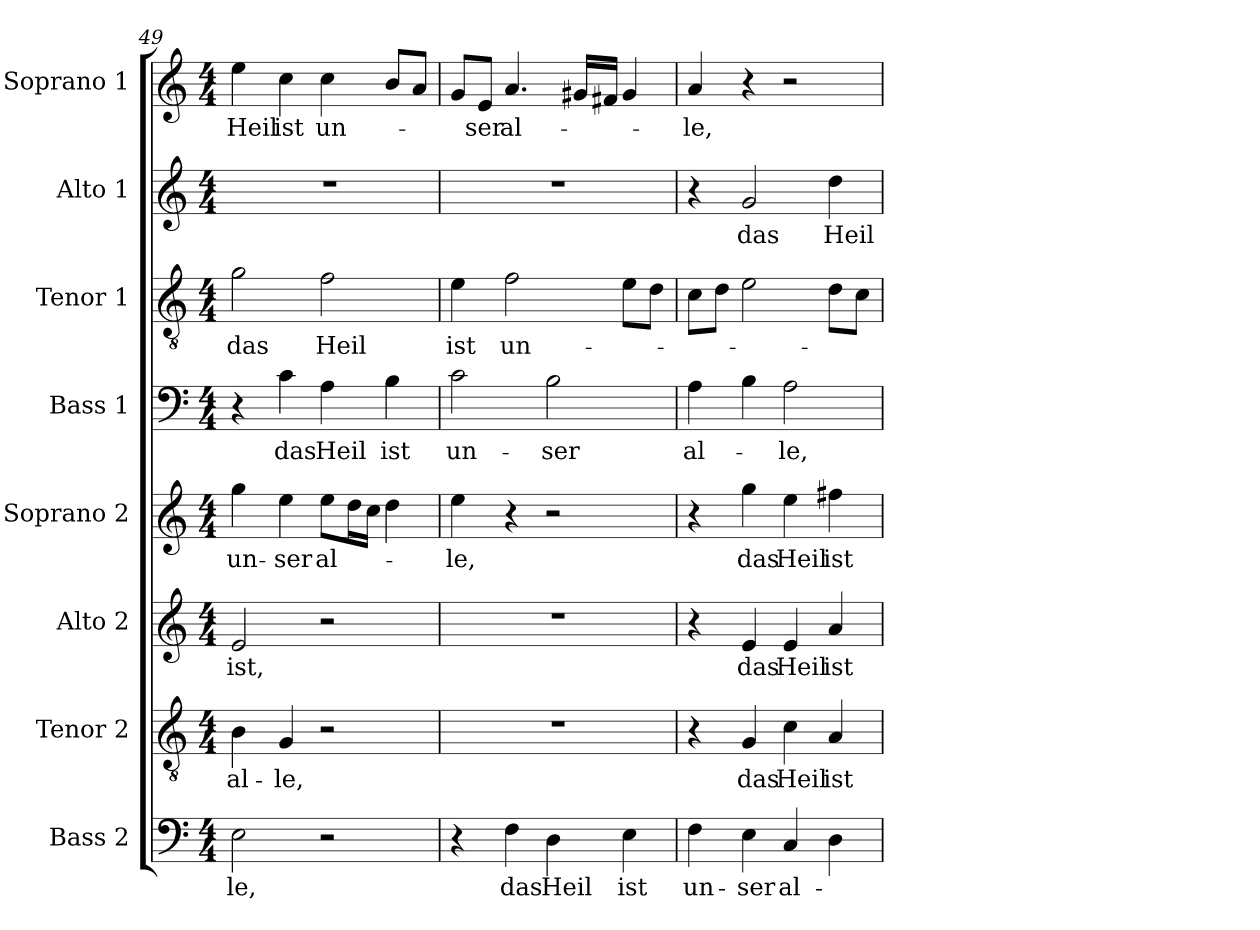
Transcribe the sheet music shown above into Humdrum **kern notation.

**kern	**text	**kern	**text	**kern	**text	**kern	**text	**kern	**text	**kern	**text	**kern	**text	**kern	**text
*part8	*part8	*part7	*part7	*part6	*part6	*part5	*part5	*part4	*part4	*part3	*part3	*part2	*part2	*part1	*part1
*staff8	*staff8	*staff7	*staff7	*staff6	*staff6	*staff5	*staff5	*staff4	*staff4	*staff3	*staff3	*staff2	*staff2	*staff1	*staff1
*I"Bass 2	*	*I"Tenor 2	*	*I"Alto 2	*	*I"Soprano 2	*	*I"Bass 1	*	*I"Tenor 1	*	*I"Alto 1	*	*I"Soprano 1	*
*I'B2	*	*I'T2	*	*I'A2	*	*I'S2	*	*I'B1	*	*I'T1	*	*I'A1	*	*I'S1	*
!!LO:LB:g=z
*clefF4	*	*clefGv2	*	*clefG2	*	*clefG2	*	*clefF4	*	*clefGv2	*	*clefG2	*	*clefG2	*
*	*	*ITrd7c12	*	*	*	*	*	*	*	*ITrd7c12	*	*	*	*	*
*k[]	*	*k[]	*	*k[]	*	*k[]	*	*k[]	*	*k[]	*	*k[]	*	*k[]	*
*C:	*	*C:	*	*C:	*	*C:	*	*C:	*	*C:	*	*C:	*	*C:	*
*M4/4	*	*M4/4	*	*M4/4	*	*M4/4	*	*M4/4	*	*M4/4	*	*M4/4	*	*M4/4	*
=49	=49	=49	=49	=49	=49	=49	=49	=49	=49	=49	=49	=49	=49	=49	=49
!	!LO:LY:b:color=#000000	!	!	!	!	!	!	!	!	!	!	!	!	!	!
!	!	!	!LO:LY:b:color=#000000	!	!	!	!	!	!	!	!	!	!	!	!
!	!	!	!	!	!LO:LY:b:color=#000000	!	!	!	!	!	!	!	!	!	!
!	!	!	!	!	!	!	!LO:LY:b:color=#000000	!	!	!	!	!	!	!	!
!	!	!	!	!	!	!	!	!	!	!	!LO:LY:b:color=#000000	!	!	!	!
!	!	!	!	!	!	!	!	!	!	!	!	!	!	!	!LO:LY:b:color=#000000
2Ei\	-le,	4BBi\	al-	2ei/	ist,	4ggi\	un-	4r	.	2Gi\	das	1r	.	4eei\	Heil
!	!	!	!LO:LY:b:color=#000000	!	!	!	!	!	!	!	!	!	!	!	!
!	!	!	!	!	!	!	!LO:LY:b:color=#000000	!	!	!	!	!	!	!	!
!	!	!	!	!	!	!	!	!	!LO:LY:b:color=#000000	!	!	!	!	!	!
!	!	!	!	!	!	!	!	!	!	!	!	!	!	!	!LO:LY:b:color=#000000
.	.	4GGi/	-le,	.	.	4eei\	-ser	4ci\	das	.	.	.	.	4cci\	ist
!	!	!	!	!	!	!	!LO:LY:b:color=#000000	!	!	!	!	!	!	!	!
!	!	!	!	!	!	!	!	!	!LO:LY:b:color=#000000	!	!	!	!	!	!
!	!	!	!	!	!	!	!	!	!	!	!LO:LY:b:color=#000000	!	!	!	!
!	!	!	!	!	!	!	!	!	!	!	!	!	!	!	!LO:LY:b:color=#000000
2r	.	2r	.	2r	.	8eei\L	al-	4Ai\	Heil	2Fi\	Heil	.	.	4cci\	un-
.	.	.	.	.	.	16ddi\L	.	.	.	.	.	.	.	.	.
.	.	.	.	.	.	16cci\JJ	.	.	.	.	.	.	.	.	.
!	!	!	!	!	!	!	!	!	!LO:LY:b:color=#000000	!	!	!	!	!	!
.	.	.	.	.	.	4ddi\	.	4Bi\	ist	.	.	.	.	8bi/L	.
.	.	.	.	.	.	.	.	.	.	.	.	.	.	8ai/J	.
=50	=50	=50	=50	=50	=50	=50	=50	=50	=50	=50	=50	=50	=50	=50	=50
!	!	!	!	!	!	!	!LO:LY:b:color=#000000	!	!	!	!	!	!	!	!
!	!	!	!	!	!	!	!	!	!LO:LY:b:color=#000000	!	!	!	!	!	!
!	!	!	!	!	!	!	!	!	!	!	!LO:LY:b:color=#000000	!	!	!	!
4r	.	1r	.	1r	.	4eei\	-le,	2ci\	un-	4Ei\	ist	1r	.	8gi/L	.
!	!	!	!	!	!	!	!	!	!	!	!	!	!	!	!LO:LY:b:color=#000000
.	.	.	.	.	.	.	.	.	.	.	.	.	.	8ei/J	-ser
!	!LO:LY:b:color=#000000	!	!	!	!	!	!	!	!	!	!	!	!	!	!
!	!	!	!	!	!	!	!	!	!	!	!LO:LY:b:color=#000000	!	!	!	!
!	!	!	!	!	!	!	!	!	!	!	!	!	!	!	!LO:LY:b:color=#000000
4Fi\	das	.	.	.	.	4r	.	.	.	2Fi\	un-	.	.	4.ai/	al-
!	!LO:LY:b:color=#000000	!	!	!	!	!	!	!	!	!	!	!	!	!	!
!	!	!	!	!	!	!	!	!	!LO:LY:b:color=#000000	!	!	!	!	!	!
4Di\	Heil	.	.	.	.	2r	.	2Bi\	-ser	.	.	.	.	.	.
.	.	.	.	.	.	.	.	.	.	.	.	.	.	16g#Xi/LL	.
.	.	.	.	.	.	.	.	.	.	.	.	.	.	16f#Xi/JJ	.
!	!LO:LY:b:color=#000000	!	!	!	!	!	!	!	!	!	!	!	!	!	!
4Ei\	ist	.	.	.	.	.	.	.	.	8Ei\L	.	.	.	4g#i/	.
.	.	.	.	.	.	.	.	.	.	8Di\J	.	.	.	.	.
=51	=51	=51	=51	=51	=51	=51	=51	=51	=51	=51	=51	=51	=51	=51	=51
!	!LO:LY:b:color=#000000	!	!	!	!	!	!	!	!	!	!	!	!	!	!
!	!	!	!	!	!	!	!	!	!LO:LY:b:color=#000000	!	!	!	!	!	!
!	!	!	!	!	!	!	!	!	!	!	!	!	!	!	!LO:LY:b:color=#000000
4Fi\	un-	4r	.	4r	.	4r	.	4Ai\	al-	8Ci\L	.	4r	.	4ai/	-le,
.	.	.	.	.	.	.	.	.	.	8Di\J	.	.	.	.	.
!	!LO:LY:b:color=#000000	!	!	!	!	!	!	!	!	!	!	!	!	!	!
!	!	!	!LO:LY:b:color=#000000	!	!	!	!	!	!	!	!	!	!	!	!
!	!	!	!	!	!LO:LY:b:color=#000000	!	!	!	!	!	!	!	!	!	!
!	!	!	!	!	!	!	!LO:LY:b:color=#000000	!	!	!	!	!	!	!	!
!	!	!	!	!	!	!	!	!	!	!	!	!	!LO:LY:b:color=#000000	!	!
4Ei\	-ser	4GGi/	das	4ei/	das	4ggi\	das	4Bi\	.	2Ei\	.	2gi/	das	4r	.
!	!LO:LY:b:color=#000000	!	!	!	!	!	!	!	!	!	!	!	!	!	!
!	!	!	!LO:LY:b:color=#000000	!	!	!	!	!	!	!	!	!	!	!	!
!	!	!	!	!	!LO:LY:b:color=#000000	!	!	!	!	!	!	!	!	!	!
!	!	!	!	!	!	!	!LO:LY:b:color=#000000	!	!	!	!	!	!	!	!
!	!	!	!	!	!	!	!	!	!LO:LY:b:color=#000000	!	!	!	!	!	!
4Ci/	al-	4Ci\	Heil	4ei/	Heil	4eei\	Heil	2Ai\	-le,	.	.	.	.	2r	.
!	!	!	!LO:LY:b:color=#000000	!	!	!	!	!	!	!	!	!	!	!	!
!	!	!	!	!	!LO:LY:b:color=#000000	!	!	!	!	!	!	!	!	!	!
!	!	!	!	!	!	!	!LO:LY:b:color=#000000	!	!	!	!	!	!	!	!
!	!	!	!	!	!	!	!	!	!	!	!	!	!LO:LY:b:color=#000000	!	!
4Di\	.	4AAi/	ist	4ai/	ist	4ff#Xi\	ist	.	.	8Di\L	.	4ddi\	Heil	.	.
.	.	.	.	.	.	.	.	.	.	8Ci\J	.	.	.	.	.
=	=	=	=	=	=	=	=	=	=	=	=	=	=	=	=
*-	*-	*-	*-	*-	*-	*-	*-	*-	*-	*-	*-	*-	*-	*-	*-
